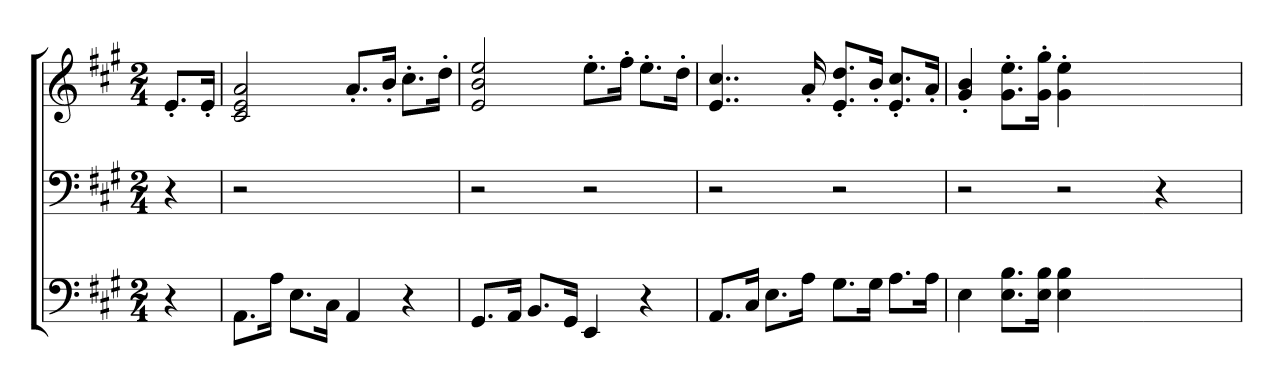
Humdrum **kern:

**kern	**kern	**kern
*part3	*part2	*part1
*staff3	*staff2	*staff1
*clefF4	*clefF4	*clefG2
*k[f#c#g#]	*k[f#c#g#]	*k[f#c#g#]
*A:	*A:	*A:
*M2/4	*M2/4	*M2/4
=	=	=
4r	4r	8.e'L
.	.	16e'Jk
=498	=498	=498
8.AAL	2r	2c# 2e 2a
16AJk	.	.
8.EL	.	.
16C#Jk	.	.
4AA	2ryy	8.a'L
.	.	16b'Jk
4r	.	8.cc#'L
.	.	16dd'Jk
=499	=499	=499
8.GG#L	2r	2e 2b 2ee
16AAJk	.	.
8.BBL	.	.
16GG#Jk	.	.
4EE	2r	8.ee'L
.	.	16ff#'Jk
4r	.	8.ee'L
.	.	16dd'Jk
=500	=500	=500
8.AAL	2r	4..e 4..cc#
16C#Jk	.	.
8.EL	.	.
16AJk	.	16a'
8.G#L	2r	8.e' 8.dd'L
16G#Jk	.	16b'Jk
8.AL	.	8.e' 8.cc#'L
16AJk	.	16a'Jk
=501	=501	=501
4E	2r	4g#' 4b'
8.E 8.BL	.	8.g#' 8.ee'L
16E 16BJk	.	16g#' 16gg#'Jk
4E 4B	2r	4g#' 4ee'
4ryy	.	4ryy
=-	=-	=-
2ryy	4r	2ryy
.	4ryy	.
=	=	=
*-	*-	*-
